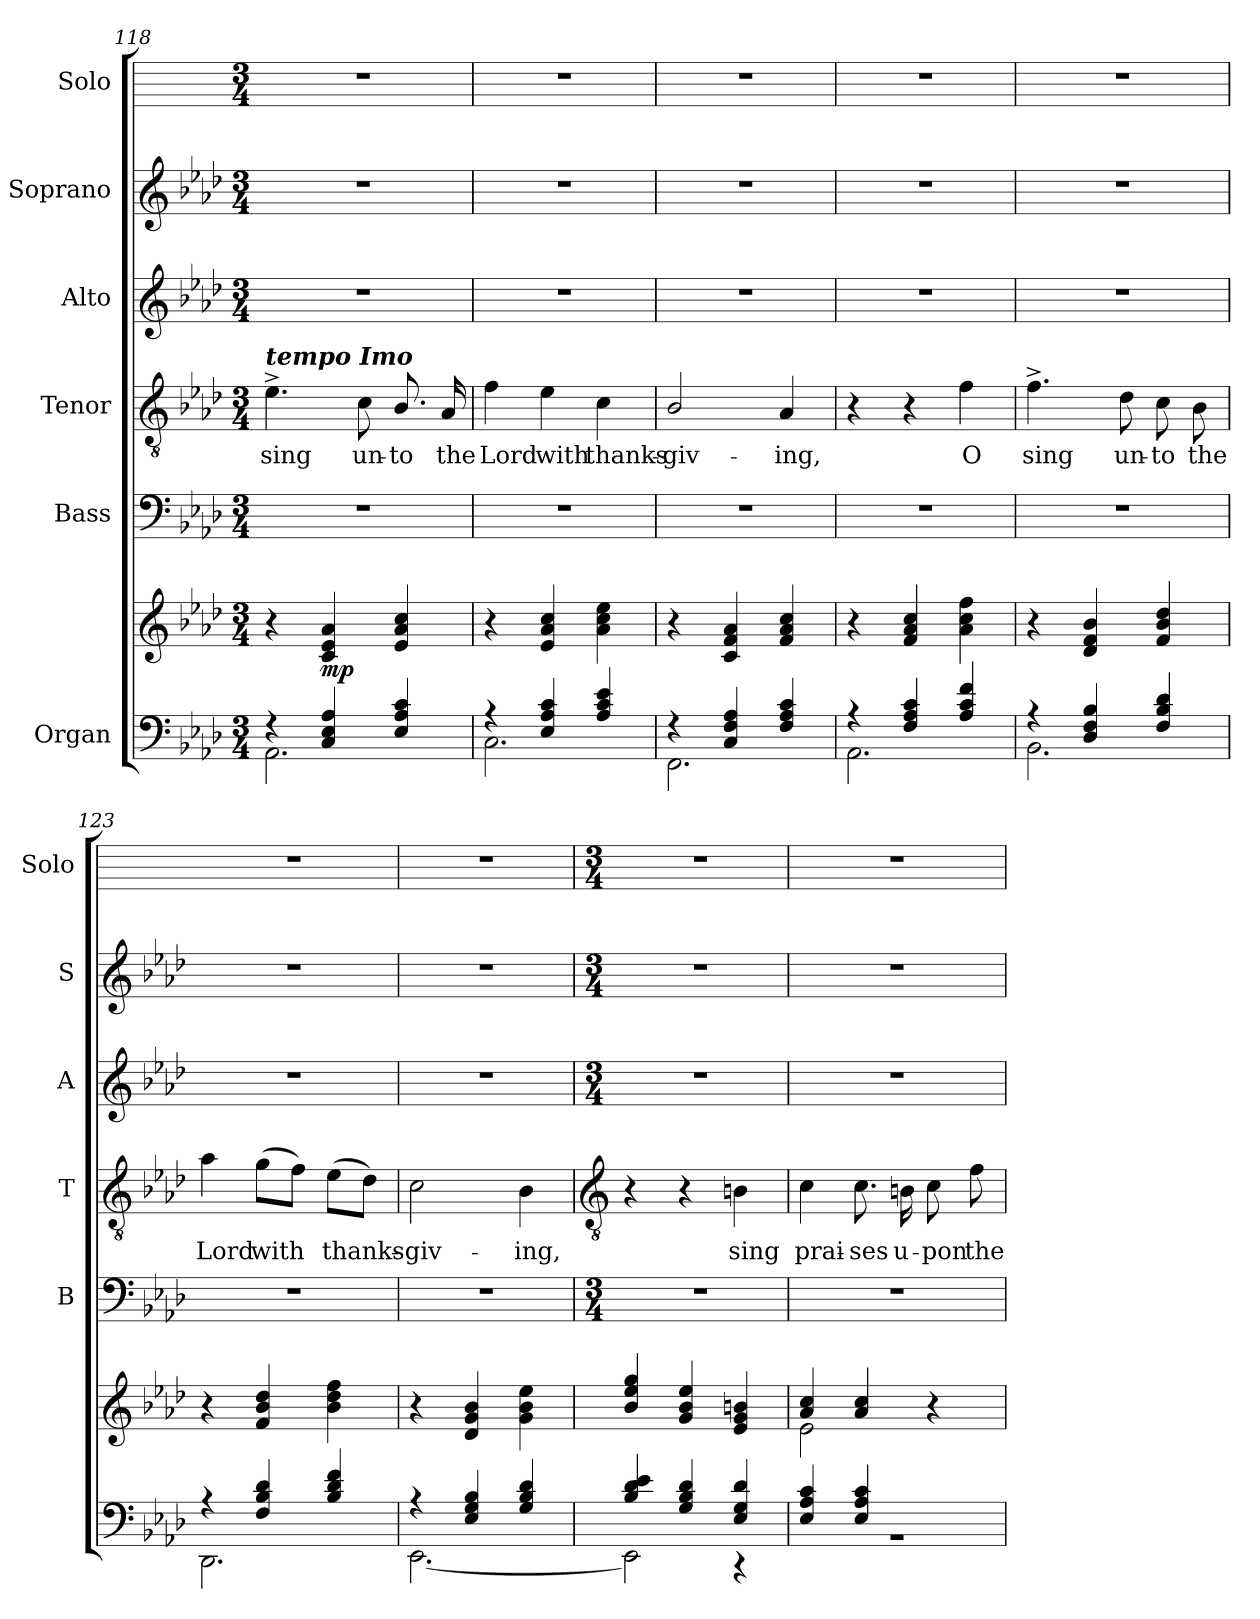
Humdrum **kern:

**kern	**kern	**dynam	**kern	**kern	**text	**kern	**kern	**kern
*part6	*part6	*part6	*part5	*part4	*part4	*part3	*part2	*part1
*staff7	*staff6	*staff6/7	*staff5	*staff4	*staff4	*staff3	*staff2	*staff1
*I"Organ	*	*	*I"Bass	*I"Tenor	*	*I"Alto	*I"Soprano	*I"Solo
*	*	*	*I'B	*I'T	*	*I'A	*I'S	*I'Solo
!!LO:LB:g=z
*clefF4	*clefG2	*	*clefF4	*clefGv2	*	*clefG2	*clefG2	*
*k[b-e-a-d-]	*k[b-e-a-d-]	*	*k[b-e-a-d-]	*k[b-e-a-d-]	*	*k[b-e-a-d-]	*k[b-e-a-d-]	*
*A-:	*A-:	*	*A-:	*A-:	*	*A-:	*A-:	*
*M3/4	*M3/4	*	*M3/4	*M3/4	*	*M3/4	*M3/4	*M3/4
=118	=118	=118	=118	=118	=118	=118	=118	=118
*^	*	*	*	*	*	*	*	*
!	!	!	!	!	!LO:TX:a:Bi:t=tempo Imo	!	!	!	!
!	!	!	!	!	!	!LO:LY:b	!	!	!
4r	2.AA-\	4r	.	2.r	4.e-^	sing	2.r	2.r	2.r
!	!	!	!LO:DY:b	!	!	!	!	!	!
4C/ 4E-/ 4A-/	.	4c 4e- 4a-	mp	.	.	.	.	.	.
!	!	!	!	!	!	!LO:LY:b	!	!	!
.	.	.	.	.	8c	un-	.	.	.
!	!	!	!	!	!	!LO:LY:b	!	!	!
4E-/ 4A-/ 4c/	.	4e- 4a- 4cc	.	.	8.B-/	-to	.	.	.
!	!	!	!	!	!	!LO:LY:b	!	!	!
.	.	.	.	.	16A-	the	.	.	.
=119	=119	=119	=119	=119	=119	=119	=119	=119	=119
!	!	!	!	!	!	!LO:LY:b	!	!	!
4r	2.C\	4r	.	2.r	4f	Lord	2.r	2.r	2.r
!	!	!	!	!	!	!LO:LY:b	!	!	!
4E-/ 4A-/ 4c/	.	4e- 4a- 4cc	.	.	4e-	with	.	.	.
!	!	!	!	!	!	!LO:LY:b	!	!	!
4A-/ 4c/ 4e-/	.	4a- 4cc 4ee-	.	.	4c	thanks-	.	.	.
=120	=120	=120	=120	=120	=120	=120	=120	=120	=120
!	!	!	!	!	!	!LO:LY:b	!	!	!
4r	2.FF\	4r	.	2.r	2B-/	-giv-	2.r	2.r	2.r
4C/ 4F/ 4A-/	.	4c 4f 4a-	.	.	.	.	.	.	.
!	!	!	!	!	!	!LO:LY:b	!	!	!
4F/ 4A-/ 4c/	.	4f 4a- 4cc	.	.	4A-	-ing,	.	.	.
=121	=121	=121	=121	=121	=121	=121	=121	=121	=121
4r	2.AA-\	4r	.	2.r	4r	.	2.r	2.r	2.r
4F/ 4A-/ 4c/	.	4f 4a- 4cc	.	.	4r	.	.	.	.
!	!	!	!	!	!	!LO:LY:b	!	!	!
4A-/ 4c/ 4f/	.	4a- 4cc 4ff	.	.	4f	O	.	.	.
=122	=122	=122	=122	=122	=122	=122	=122	=122	=122
!	!	!	!	!	!	!LO:LY:b	!	!	!
4r	2.BB-\	4r	.	2.r	4.f^	sing	2.r	2.r	2.r
4D-/ 4F/ 4B-/	.	4d- 4f 4b-	.	.	.	.	.	.	.
!	!	!	!	!	!	!LO:LY:b	!	!	!
.	.	.	.	.	8d-	un-	.	.	.
!	!	!	!	!	!	!LO:LY:b	!	!	!
4F/ 4B-/ 4d-/	.	4f 4b- 4dd-	.	.	8c	-to	.	.	.
!	!	!	!	!	!	!LO:LY:b	!	!	!
.	.	.	.	.	8B-	the	.	.	.
=123	=123	=123	=123	=123	=123	=123	=123	=123	=123
!	!	!	!	!	!	!LO:LY:b	!	!	!
4r	2.DD-\	4r	.	2.r	4a-	Lord	2.r	2.r	2.r
!	!	!	!	!	!	!LO:LY:b	!	!	!
4F/ 4B-/ 4d-/	.	4f 4b- 4dd-	.	.	(>8gL	with	.	.	.
.	.	.	.	.	8fJ)	.	.	.	.
!	!	!	!	!	!	!LO:LY:b	!	!	!
4B-/ 4d-/ 4f/	.	4b- 4dd- 4ff	.	.	(>8e-L	thanks-	.	.	.
.	.	.	.	.	8d-J)	.	.	.	.
=124	=124	=124	=124	=124	=124	=124	=124	=124	=124
!	!	!	!	!	!	!LO:LY:b	!	!	!
4r	[2.EE-\	4r	.	2.r	2c	giv-	2.r	2.r	2.r
4E-/ 4G/ 4B-/	.	4d- 4g 4b-	.	.	.	.	.	.	.
!	!	!	!	!	!	!LO:LY:b	!	!	!
4G/ 4B-/ 4d-/	.	4g 4b- 4ee-	.	.	4B-	-ing,	.	.	.
!!LO:LB:g=z
=125	=125	=125	=125	=125	=125	=125	=125	=125	=125
*	*	*	*	*	*clefGv2	*	*	*	*
*	*	*	*	*M3/4	*	*	*M3/4	*M3/4	*M3/4
*	*	*^	*	*	*	*	*	*	*
!	!	!	!LO:N:vis=1	!	!	!	!	!	!	!
4B-/ 4d-/ 4e-/	2EE-\]	4b- 4ee- 4gg	2.ryy	.	2.r	4r	.	2.r	2.r	2.r
4G/ 4B-/ 4d-/	.	4g 4b- 4ee-	.	.	.	4r	.	.	.	.
!	!	!	!	!	!	!	!LO:LY:b	!	!	!
4E-/ 4G/ 4d-/	4r	4e- 4g 4bn	.	.	.	4Bn	sing	.	.	.
=126	=126	=126	=126	=126	=126	=126	=126	=126	=126	=126
!	!LO:N:vis=1	!	!	!	!	!	!LO:LY:b	!	!	!
4E-/ 4A-/ 4c/	2.r	4a-/ 4cc/	2e-\	.	2.r	4c	prai-	2.r	2.r	2.r
!	!	!	!	!	!	!	!LO:LY:b	!	!	!
4E-/ 4A-/ 4c/	.	4a-/ 4cc/	.	.	.	8.c	-ses	.	.	.
!	!	!	!	!	!	!	!LO:LY:b	!	!	!
.	.	.	.	.	.	16Bn	u-	.	.	.
!	!	!	!	!	!	!	!LO:LY:b	!	!	!
4ryy	.	4r	4ryy	.	.	8c	-pon	.	.	.
!	!	!	!	!	!	!	!LO:LY:b	!	!	!
.	.	.	.	.	.	8f	the	.	.	.
*v	*v	*	*	*	*	*	*	*	*	*
*	*v	*v	*	*	*	*	*	*	*
=	=	=	=	=	=	=	=	=
*-	*-	*-	*-	*-	*-	*-	*-	*-
